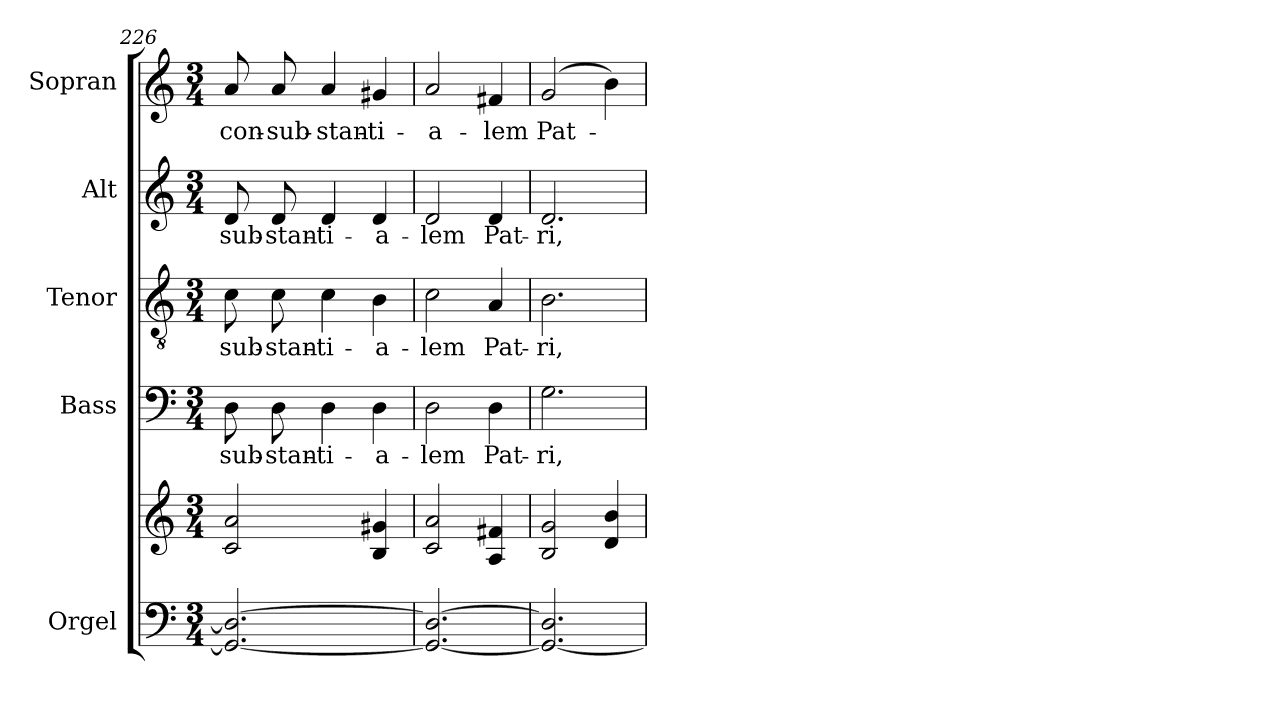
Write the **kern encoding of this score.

**kern	**kern	**kern	**text	**kern	**text	**kern	**text	**kern	**text
*part5	*part5	*part4	*part4	*part3	*part3	*part2	*part2	*part1	*part1
*staff6	*staff5	*staff4	*staff4	*staff3	*staff3	*staff2	*staff2	*staff1	*staff1
*I"Orgel	*	*I"Bass	*	*I"Tenor	*	*I"Alt	*	*I"Sopran	*
*I'Org.	*	*I'B.	*	*I'T.	*	*I'A.	*	*I'S.	*
*clefF4	*clefG2	*clefF4	*	*clefGv2	*	*clefG2	*	*clefG2	*
*k[]	*k[]	*k[]	*	*k[]	*	*k[]	*	*k[]	*
*C:	*C:	*C:	*	*C:	*	*C:	*	*C:	*
*M3/4	*M3/4	*M3/4	*	*M3/4	*	*M3/4	*	*M3/4	*
=226	=226	=226	=226	=226	=226	=226	=226	=226	=226
!	!	!	!LO:LY:b	!	!LO:LY:b	!	!LO:LY:b	!	!LO:LY:b
2.GG/_ 2.D/_	2c/ 2a/	8D\	-sub-	8c\	-sub-	8d/	-sub-	8a/	con-
!	!	!	!LO:LY:b	!	!LO:LY:b	!	!LO:LY:b	!	!LO:LY:b
.	.	8D\	-stan-	8c\	-stan-	8d/	-stan-	8a/	-sub-
!	!	!	!LO:LY:b	!	!LO:LY:b	!	!LO:LY:b	!	!LO:LY:b
.	.	4D\	-ti-	4c\	-ti-	4d/	-ti-	4a/	-stan-
!	!	!	!LO:LY:b	!	!LO:LY:b	!	!LO:LY:b	!	!LO:LY:b
.	4B/ 4g#X/	4D\	-a-	4B\	-a-	4d/	-a-	4g#X/	-ti-
=227	=227	=227	=227	=227	=227	=227	=227	=227	=227
!	!	!	!LO:LY:b	!	!LO:LY:b	!	!LO:LY:b	!	!LO:LY:b
2.GG/_ 2.D/_	2c/ 2a/	2D\	-lem	2c\	-lem	2d/	-lem	2a/	-a-
!	!	!	!LO:LY:b	!	!LO:LY:b	!	!LO:LY:b	!	!LO:LY:b
.	4A/ 4f#X/	4D\	Pat-	4A/	Pat-	4d/	Pat-	4f#X/	-lem
=228	=228	=228	=228	=228	=228	=228	=228	=228	=228
!	!	!	!LO:LY:b	!	!LO:LY:b	!	!LO:LY:b	!	!LO:LY:b
2.GG/_ 2.D/]	2B/ 2g/	2.G\	-ri,	2.B\	-ri,	2.d/	-ri,	(2g/	Pat-
.	4d/ 4b/	.	.	.	.	.	.	4b\)	.
=	=	=	=	=	=	=	=	=	=
*-	*-	*-	*-	*-	*-	*-	*-	*-	*-
